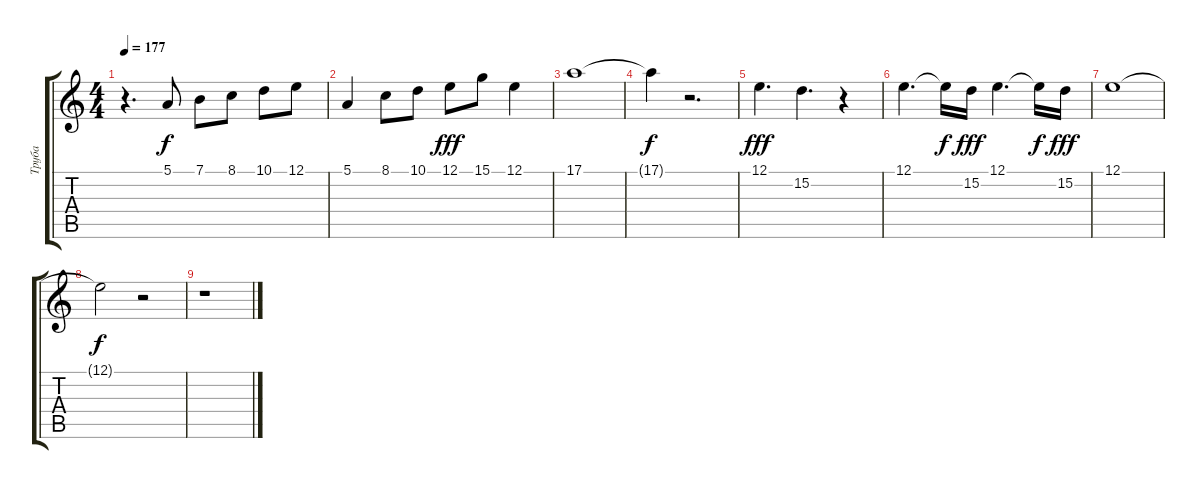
\track ("Труба " "Труба ") {instrument trumpet}
\staff {score tabs}
\tuning (E4 B3 G3 D3 A2 E2) {hide}
\ts (4 4)
\tempo 177
\clef g2
\ks c
r.4{d dy f} 5.1.8 7.1.8 8.1.8 10.1.8 12.1.8 |
5.1.4 8.1.8 10.1.8 12.1.8{dy fff} 15.1.8 12.1.4 |
17.1.1 |
17.1{t}.4{dy f} r.2{d} |
12.1.4{d dy fff} 15.2.4{d} r.4 |
12.1.4{d} 12.1{t}.16{dy f} 15.2.16{dy fff} 12.1.4{d} 12.1{t}.16{dy f} 15.2.16{dy fff} |
12.1.1 |
12.1{t}.2{dy f} r.2 |
r.1
